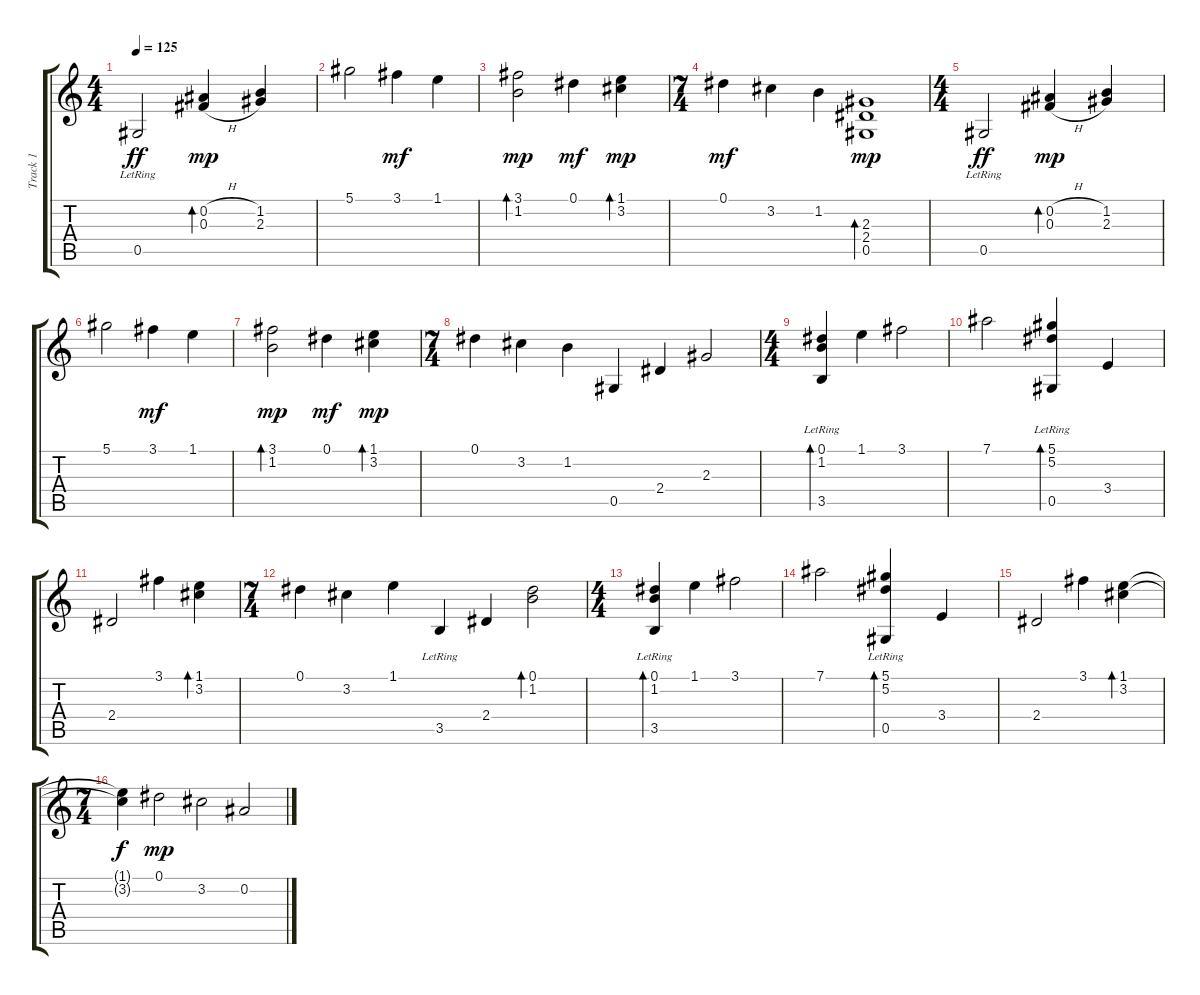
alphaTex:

\track ("Track 1" "Track 1") {instrument acousticguitarnylon}
\staff {score tabs}
\tuning (Eb4 Bb3 Gb3 Db3 Ab2 Eb2) {hide}
\ts (4 4)
\tempo 125
\clef g2
\ks c
0.5{lr}.2{dy ff instrument acousticguitarnylon} (0.2{h} 0.3{h}).4{bd 240 dy mp} (1.2 2.3).4 |
5.1.2 3.1.4{dy mf} 1.1.4 |
(3.1 1.2).2{bd 240 dy mp} 0.1.4{dy mf} (1.1 3.2).4{bd 240 dy mp} |
\ts (7 4)
0.1.4{dy mf} 3.2.4 1.2.4 (2.3 2.4 0.5).1{bd 240 dy mp} |
\ts (4 4)
0.5{lr}.2{dy ff} (0.2{h} 0.3{h}).4{bd 240 dy mp} (1.2 2.3).4 |
5.1.2 3.1.4{dy mf} 1.1.4 |
(3.1 1.2).2{bd 240 dy mp} 0.1.4{dy mf} (1.1 3.2).4{bd 240 dy mp} |
\ts (7 4)
0.1.4 3.2.4 1.2.4 0.5.4 2.4.4 2.3.2 |
\ts (4 4)
(0.1 1.2{lr} 3.5{lr}).4{bd 240} 1.1.4 3.1.2 |
7.1.2 (5.1{lr} 5.2{lr} 0.5{lr}).4{bd 240} 3.4.4 |
2.4.2 3.1.4 (1.1 3.2).4{bd 240} |
\ts (7 4)
0.1.4 3.2.4 1.1.4 3.5{lr}.4 2.4.4 (0.1 1.2).2{bd 240} |
\ts (4 4)
(0.1 1.2 3.5{lr}).4{bd 240} 1.1.4 3.1.2 |
7.1.2 (5.1 5.2 0.5{lr}).4{bd 240} 3.4.4 |
2.4.2 3.1.4 (1.1 3.2).4{bd 240} |
\ts (7 4)
(1.1{t} 3.2{t}).4{dy f} 0.1.2{dy mp} 3.2.2 0.2.2
